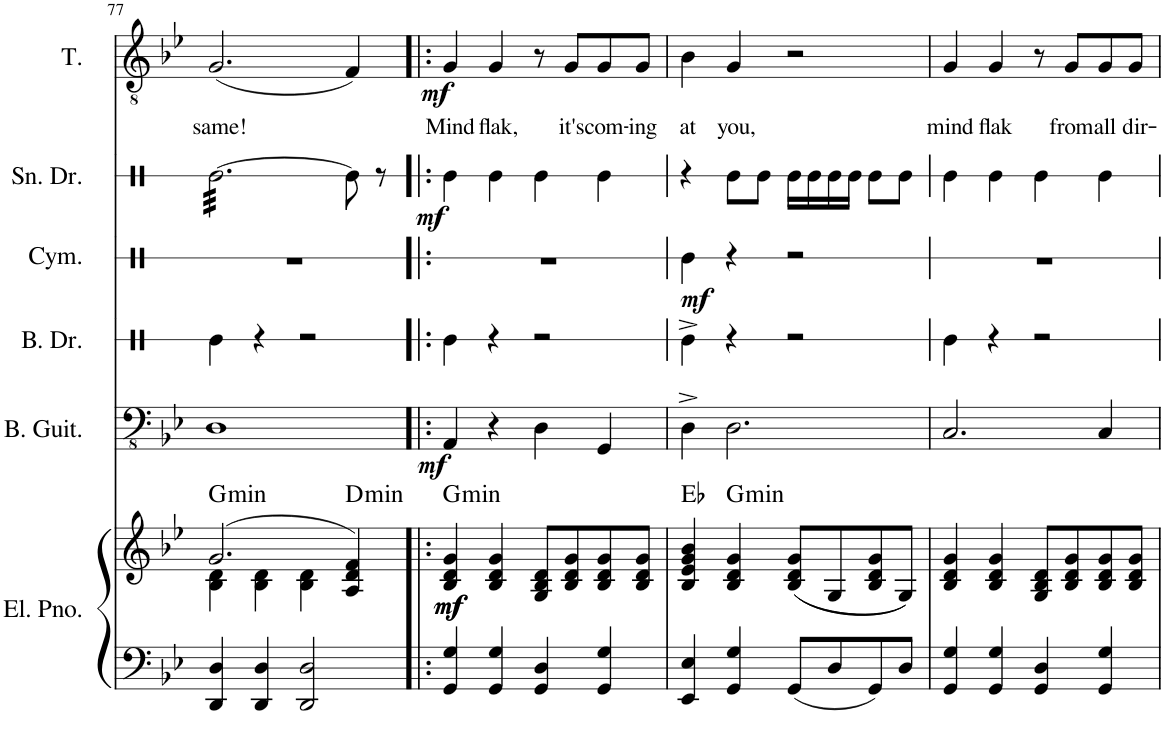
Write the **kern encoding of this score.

**kern	**kern	**dynam	**harte	**kern	**dynam	**kern	**kern	**dynam	**kern	**dynam	**kern	**text	**dynam
*part6	*part6	*part6	*part6	*part5	*part5	*part4	*part3	*part3	*part2	*part2	*part1	*part1	*part1
*staff7	*staff6	*staff6/7	*	*staff5	*staff5	*staff4	*staff3	*staff3	*staff2	*staff2	*staff1	*staff1	*staff1
*I"Electric Piano	*	*	*	*I"Bass Guitar	*	*I"Bass Drum	*I"Cymbal	*	*I"Snare Drum	*	*I"Tenor	*	*
*I'El. Pno.	*	*	*	*I'B. Guit.	*	*I'B. Dr.	*I'Cym.	*	*I'Sn. Dr.	*	*I'T.	*	*
!!LO:PB:g=z
*clefF4	*clefG2	*	*	*clefFv4	*	*clefX	*clefX	*	*clefX	*	*clefGv2	*	*
*k[b-e-]	*k[b-e-]	*	*	*k[b-e-]	*	*k[]	*k[]	*	*k[]	*	*k[b-e-]	*	*
*M4/4	*M4/4	*	*	*M4/4	*	*M4/4	*M4/4	*	*M4/4	*	*M4/4	*	*
=77	=77	=77	=77	=77	=77	=77	=77	=77	=77	=77	=77	=77	=77
*	*^	*	*	*	*	*	*	*	*	*	*	*	*
!	!	!	!	!LO:H:kt=min	!	!	!	!	!	!	!	!	!LO:LY:b	!
*	*	*	*	*	*	*	*	*	*	*tremolo	*	*	*	*
4DD/ 4D/	(2.g/	4B-\ 4d\	.	G:min	1DD	.	4Re\	1r	.	[32Re\LLL	.	(2.G/	same!	.
.	.	.	.	.	.	.	.	.	.	32Re\	.	.	.	.
.	.	.	.	.	.	.	.	.	.	32Re\	.	.	.	.
.	.	.	.	.	.	.	.	.	.	32Re\	.	.	.	.
.	.	.	.	.	.	.	.	.	.	32Re\	.	.	.	.
.	.	.	.	.	.	.	.	.	.	32Re\	.	.	.	.
.	.	.	.	.	.	.	.	.	.	32Re\	.	.	.	.
.	.	.	.	.	.	.	.	.	.	32Re\	.	.	.	.
4DD/ 4D/	.	4B-\ 4d\	.	.	.	.	4r	.	.	32Re\	.	.	.	.
.	.	.	.	.	.	.	.	.	.	32Re\	.	.	.	.
.	.	.	.	.	.	.	.	.	.	32Re\	.	.	.	.
.	.	.	.	.	.	.	.	.	.	32Re\	.	.	.	.
.	.	.	.	.	.	.	.	.	.	32Re\	.	.	.	.
.	.	.	.	.	.	.	.	.	.	32Re\	.	.	.	.
.	.	.	.	.	.	.	.	.	.	32Re\	.	.	.	.
.	.	.	.	.	.	.	.	.	.	32Re\	.	.	.	.
2DD/ 2D/	.	4B-\ 4d\	.	.	.	.	2r	.	.	32Re\	.	.	.	.
.	.	.	.	.	.	.	.	.	.	32Re\	.	.	.	.
.	.	.	.	.	.	.	.	.	.	32Re\	.	.	.	.
.	.	.	.	.	.	.	.	.	.	32Re\	.	.	.	.
.	.	.	.	.	.	.	.	.	.	32Re\	.	.	.	.
.	.	.	.	.	.	.	.	.	.	32Re\	.	.	.	.
.	.	.	.	.	.	.	.	.	.	32Re\	.	.	.	.
.	.	.	.	.	.	.	.	.	.	32Re\JJJ	.	.	.	.
*	*	*	*	*	*	*	*	*	*	*Xtremolo	*	*	*	*
!	!	!	!	!LO:H:kt=min	!	!	!	!	!	!	!	!	!	!
.	4A/ 4d/ 4f/)	4ryy	.	D:min	.	.	.	.	.	8Re\]	.	4F/)	.	.
.	.	.	.	.	.	.	.	.	.	8r	.	.	.	.
*	*v	*v	*	*	*	*	*	*	*	*	*	*	*	*
=78!|:	=78!|:	=78!|:	=78!|:	=78!|:	=78!|:	=78!|:	=78!|:	=78!|:	=78!|:	=78!|:	=78!|:	=78!|:	=78!|:
!	!	!LO:DY:b	!	!	!	!	!	!	!	!	!	!LO:LY:b	!
!	!	!LO:DY:n=1:b	!LO:H:kt=min	!	!LO:DY:b	!	!	!	!	!LO:DY:b	!	!	!LO:DY:b
4GG/ 4G/	4B-/ 4d/ 4g/	mf mf	G:min	4AAA/	mf	4Re\	1r	.	4Re\	mf	4G/	Mind	mf
!	!	!	!	!	!	!	!	!	!	!	!	!LO:LY:b	!
4GG/ 4G/	4B-/ 4d/ 4g/	.	.	4r	.	4r	.	.	4Re\	.	4G/	flak,	.
4GG/ 4D/	8G/ 8B-/ 8d/L	.	.	4DD\	.	2r	.	.	4Re\	.	8r	.	.
!	!	!	!	!	!	!	!	!	!	!	!	!LO:LY:b	!
.	8B-/ 8d/ 8g/	.	.	.	.	.	.	.	.	.	8G/L	it's	.
!	!	!	!	!	!	!	!	!	!	!	!	!LO:LY:b	!
4GG/ 4G/	8B-/ 8d/ 8g/	.	.	4GGG/	.	.	.	.	4Re\	.	8G/	com-	.
!	!	!	!	!	!	!	!	!	!	!	!	!LO:LY:b	!
.	8B-/ 8d/ 8g/J	.	.	.	.	.	.	.	.	.	8G/J	-ing	.
=79	=79	=79	=79	=79	=79	=79	=79	=79	=79	=79	=79	=79	=79
!	!	!	!	!	!	!	!	!LO:DY:b	!	!	!	!LO:LY:b	!
4EE-/ 4E-/	4B-/ 4e-/ 4g/ 4b-/	.	Eb:maj	4DD^\	.	4Re^\	4Re\	mf	4r	.	4B-\	at	.
!	!	!	!LO:H:kt=min	!	!	!	!	!	!	!	!	!LO:LY:b	!
4GG/ 4G/	4B-/ 4d/ 4g/	.	G:min	2.DD\	.	4r	4r	.	8Re\L	.	4G/	you,	.
.	.	.	.	.	.	.	.	.	8Re\J	.	.	.	.
8GG/L	((8B-/ 8d/ 8g/L	.	.	.	.	2r	2r	.	16Re\LL	.	2r	.	.
.	.	.	.	.	.	.	.	.	16Re\	.	.	.	.
8D/	8G/	.	.	.	.	.	.	.	16Re\	.	.	.	.
.	.	.	.	.	.	.	.	.	16Re\JJ	.	.	.	.
8GG/	8B-/ 8d/ 8g/	.	.	.	.	.	.	.	8Re\L	.	.	.	.
8D/J	8G/J))	.	.	.	.	.	.	.	8Re\J	.	.	.	.
=80	=80	=80	=80	=80	=80	=80	=80	=80	=80	=80	=80	=80	=80
!	!	!	!	!	!	!	!	!	!	!	!	!LO:LY:b	!
4GG/ 4G/	4B-/ 4d/ 4g/	.	.	2.CC/	.	4Re\	1r	.	4Re\	.	4G/	mind	.
!	!	!	!	!	!	!	!	!	!	!	!	!LO:LY:b	!
4GG/ 4G/	4B-/ 4d/ 4g/	.	.	.	.	4r	.	.	4Re\	.	4G/	flak	.
4GG/ 4D/	8G/ 8B-/ 8d/L	.	.	.	.	2r	.	.	4Re\	.	8r	.	.
!	!	!	!	!	!	!	!	!	!	!	!	!LO:LY:b	!
.	8B-/ 8d/ 8g/	.	.	.	.	.	.	.	.	.	8G/L	from	.
!	!	!	!	!	!	!	!	!	!	!	!	!LO:LY:b	!
4GG/ 4G/	8B-/ 8d/ 8g/	.	.	4CC/	.	.	.	.	4Re\	.	8G/	all	.
!	!	!	!	!	!	!	!	!	!	!	!	!LO:LY:b	!
.	8B-/ 8d/ 8g/J	.	.	.	.	.	.	.	.	.	8G/J	dir-	.
=	=	=	=	=	=	=	=	=	=	=	=	=	=
*-	*-	*-	*-	*-	*-	*-	*-	*-	*-	*-	*-	*-	*-
